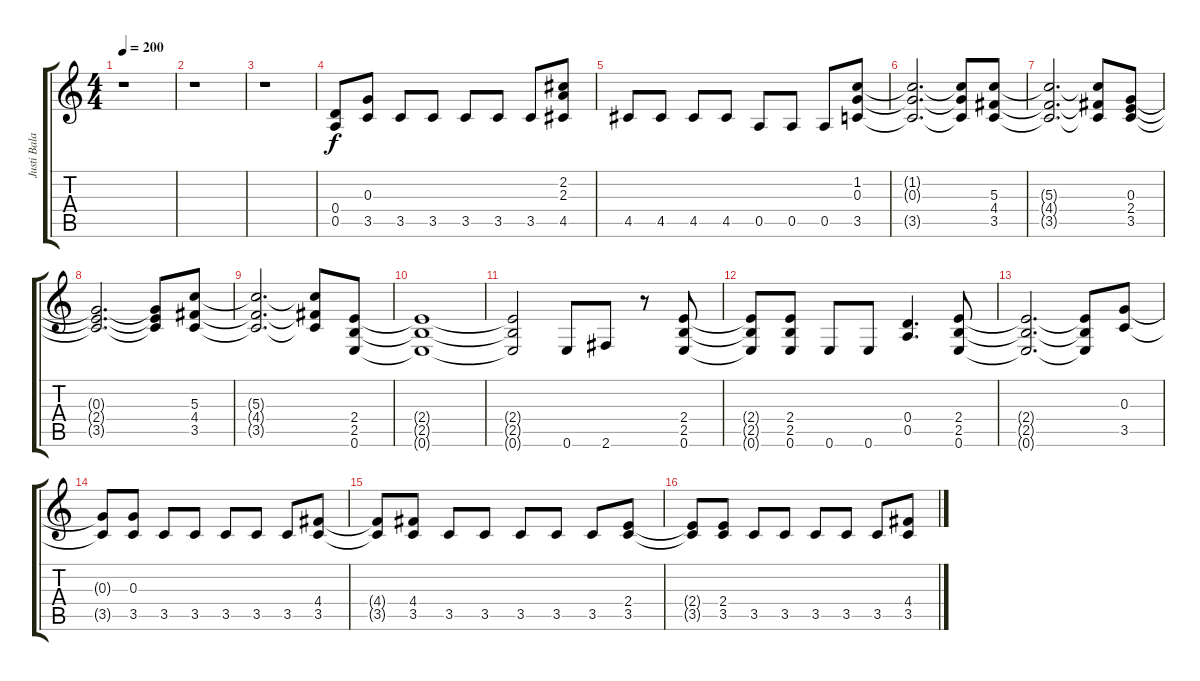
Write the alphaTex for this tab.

\track ("Justi Bala" "Justi Bala") {instrument overdrivenguitar}
\staff {score tabs}
\tuning (E4 B3 G3 D3 A2 E2) {hide}
\ts (4 4)
\tempo 200
\clef g2
\ks c
r.1{dy f} |
r.1 |
r.1 |
(0.4 0.5).8 (0.3 3.5).8 3.5.8 3.5.8 3.5.8 3.5.8 3.5.8 (2.2 2.3 4.5).8 |
4.5.8 4.5.8 4.5.8 4.5.8 0.5.8 0.5.8 0.5.8 (1.2 0.3 3.5).8 |
(1.2{t} 0.3{t} 3.5{t}).2{d} (1.2{t} 0.3{t} 3.5{t}).8 (5.3 4.4 3.5).8 |
(5.3{t} 4.4{t} 3.5{t}).2{d} (5.3{t} 4.4{t} 3.5{t}).8 (0.3 2.4 3.5).8 |
(0.3{t} 2.4{t} 3.5{t}).2{d} (0.3{t} 2.4{t} 3.5{t}).8 (5.3 4.4 3.5).8 |
(5.3{t} 4.4{t} 3.5{t}).2{d} (5.3{t} 4.4{t} 3.5{t}).8 (2.4 2.5 0.6).8 |
(2.4{t} 2.5{t} 0.6{t}).1 |
(2.4{t} 2.5{t} 0.6{t}).2 0.6.8 2.6.8 r.8 (2.4 2.5 0.6).8 |
(2.4{t} 2.5{t} 0.6{t}).8 (2.4 2.5 0.6).8 0.6.8 0.6.8 (0.4 0.5).4{d} (2.4 2.5 0.6).8 |
(2.4{t} 2.5{t} 0.6{t}).2{d} (2.4{t} 2.5{t} 0.6{t}).8 (0.3 3.5).8 |
(0.3{t} 3.5{t}).8 (0.3 3.5).8 3.5.8 3.5.8 3.5.8 3.5.8 3.5.8 (4.4 3.5).8 |
(4.4{t} 3.5{t}).8 (4.4 3.5).8 3.5.8 3.5.8 3.5.8 3.5.8 3.5.8 (2.4 3.5).8 |
(2.4{t} 3.5{t}).8 (2.4 3.5).8 3.5.8 3.5.8 3.5.8 3.5.8 3.5.8 (4.4 3.5).8
